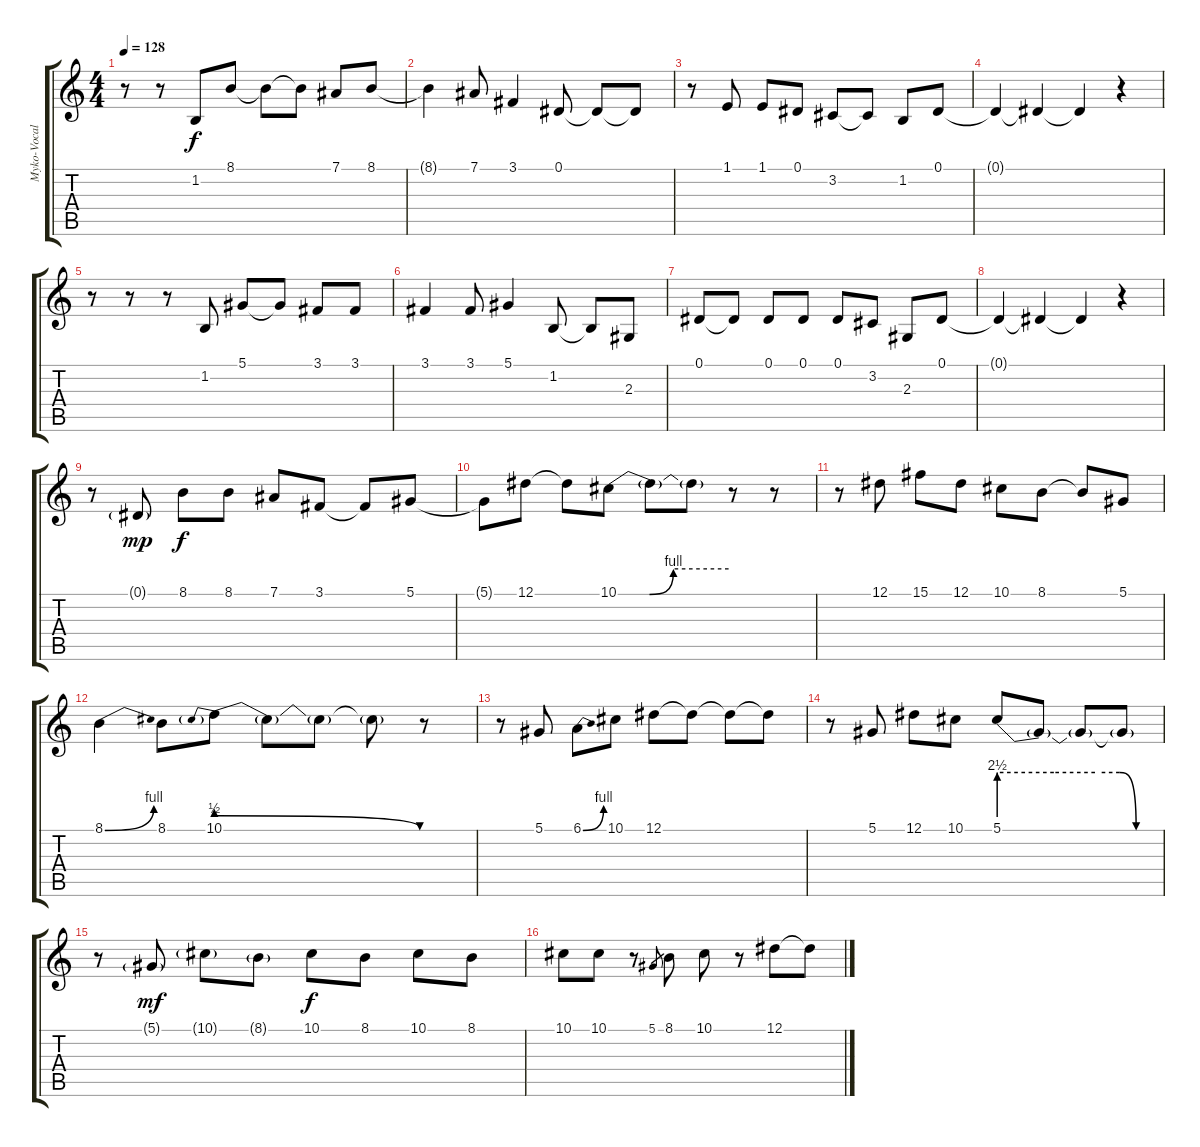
\track ("Myko-Vocal" "Myko-Vocal") {instrument harmonica}
\staff {score tabs}
\tuning (Eb4 Bb3 Gb3 Db3 Ab2 Eb2) {hide}
\ts (4 4)
\tempo 128
\clef g2
\ks c
r.8{dy f} r.8 1.2.8 8.1.8 8.1{t}.8 8.1{t}.8 7.1.8 8.1.8 |
8.1{t}.4 7.1.8 3.1.4 0.1.8 0.1{t}.8 0.1{t}.8 |
r.8 1.1.8 1.1.8 0.1.8 3.2.8 3.2{t}.8 1.2.8 0.1.8 |
0.1{t}.4 0.1{t}.4 0.1{t}.4 r.4 |
r.8 r.8 r.8 1.2.8 5.1.8 5.1{t}.8 3.1.8 3.1.8 |
3.1.4 3.1.8 5.1.4 1.2.8 1.2{t}.8 2.3.8 |
0.1.8 0.1{t}.8 0.1.8 0.1.8 0.1.8 3.2.8 2.3.8 0.1.8 |
0.1{t}.4 0.1{t}.4 0.1{t}.4 r.4 |
r.8 0.1{g}.8{dy mp} 8.1.8{dy f} 8.1.8 7.1.8 3.1.8 3.1{t}.8 5.1.8 |
5.1{t}.8 12.1.8 12.1{t}.8 10.1{be (custom 0 0 17 0 30 4 60 4)}.8 10.1{t}.8 10.1{t}.8 r.8 r.8 |
r.8 12.1.8 15.1.8 12.1.8 10.1.8 8.1.8 8.1{t}.8 5.1.8 |
8.1{be (bend 0 0 60 4)}.4 8.1.8 10.1{be (prebendrelease 0 2 60 0)}.8 10.1{t}.8 10.1{t}.8 10.1{t}.8 r.8 |
r.8 5.1.8 6.1{be (bend 0 0 60 4)}.8 10.1.8 12.1.8 12.1{t}.8 12.1{t}.8 12.1{t}.8 |
r.8 5.1.8 12.1.8 10.1.8 5.1{be (custom 0 10 20 10 35 10 44 10 50 0 60 0)}.8 5.1{t}.8 5.1{t}.8 5.1{t}.8 |
r.8 5.1{g}.8{dy mf} 10.1{g}.8 8.1{g}.8 10.1.8{dy f} 8.1.8 10.1.8 8.1.8 |
10.1.8 10.1.8 r.8 5.1.8{gr} 8.1.8 10.1.8 r.8 12.1.8 12.1{t}.8
